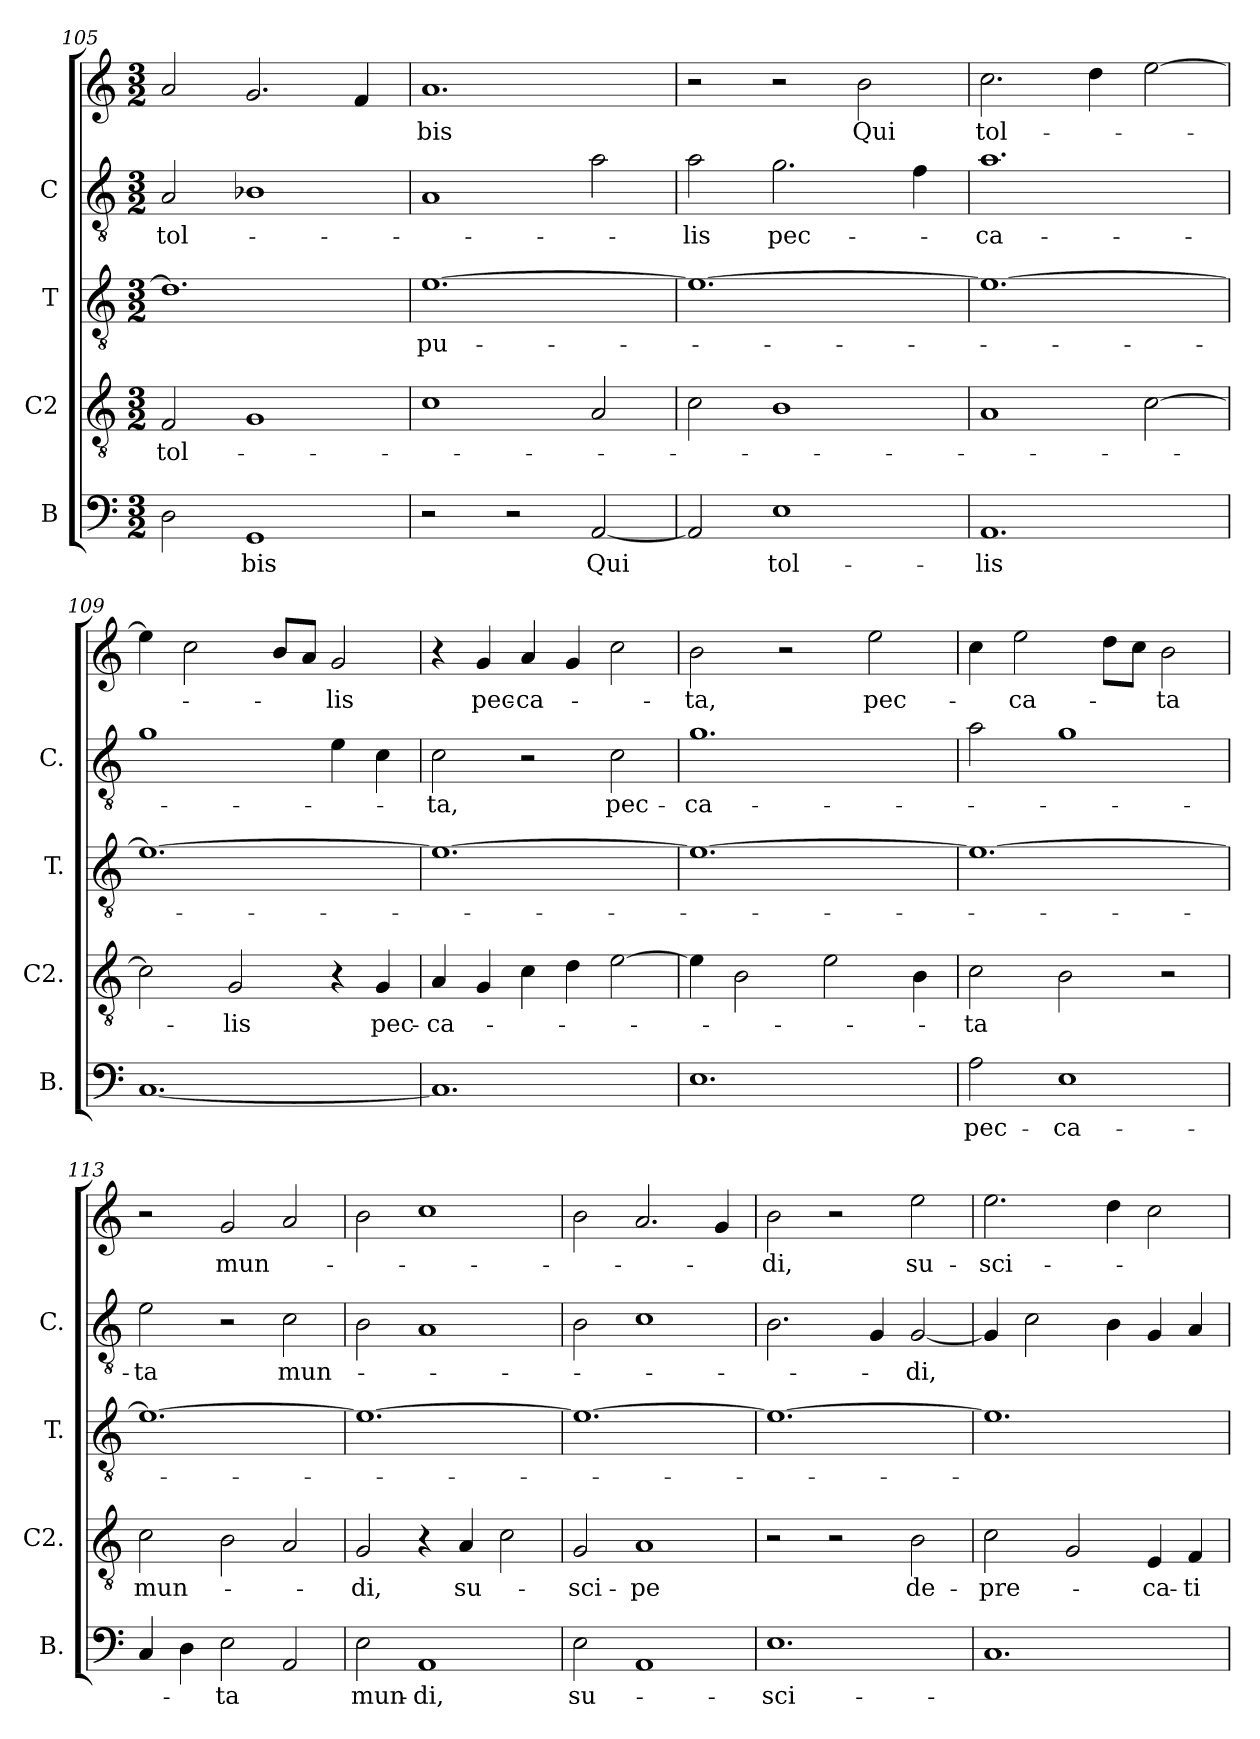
**kern	**text	**kern	**text	**kern	**text	**kern	**text	**kern	**text
*part5	*part5	*part4	*part4	*part3	*part3	*part2	*part2	*part1	*part1
*staff5	*staff5	*staff4	*staff4	*staff3	*staff3	*staff2	*staff2	*staff1	*staff1
*I"B	*	*I"C2	*	*I"T	*	*I"C	*	*	*
*I'B.	*	*I'C2.	*	*I'T.	*	*I'C.	*	*	*
*clefF4	*	*clefGv2	*	*clefGv2	*	*clefGv2	*	*clefG2	*
*ITrd-7c-12	*	*	*	*	*	*	*	*	*
*k[]	*	*k[]	*	*k[]	*	*k[]	*	*k[]	*
*C:	*	*C:	*	*C:	*	*C:	*	*C:	*
*M3/2	*	*M3/2	*	*M3/2	*	*M3/2	*	*M3/2	*
=105	=105	=105	=105	=105	=105	=105	=105	=105	=105
2d\	.	2F/	tol-	1.d\]	.	2A/	tol-	2a/	.
1G/	-bis	1G/	.	.	.	1B-X\	.	2.g/	.
.	.	.	.	.	.	.	.	4f/	.
!!LO:LB:g=z
=106	=106	=106	=106	=106	=106	=106	=106	=106	=106
2r	.	1c/	.	[1.e\	-pu-	1A/	.	1.a/	-bis
2r	.	.	.	.	.	.	.	.	.
[2A/	Qui	2A/	.	.	.	2a\	.	.	.
=107	=107	=107	=107	=107	=107	=107	=107	=107	=107
2A/]	.	2c\	.	1.e\_	.	2a\	-lis	2r	.
1e/	tol-	1B\	.	.	.	2.g\	pec-	2r	.
.	.	.	.	.	.	.	.	2b\	Qui
.	.	.	.	.	.	4f\	.	.	.
=108	=108	=108	=108	=108	=108	=108	=108	=108	=108
1.A/	-lis	1A/	.	1.e\_	.	1.a/	-ca-	2.cc\	tol-
.	.	.	.	.	.	.	.	4dd\	.
.	.	[2c\	.	.	.	.	.	[2ee\	.
=109	=109	=109	=109	=109	=109	=109	=109	=109	=109
[1.c/	.	2c\]	.	1.e\_	.	1g/	.	4ee\]	.
.	.	.	.	.	.	.	.	2cc\	.
.	.	2G/	-lis	.	.	.	.	.	.
.	.	.	.	.	.	.	.	8b/L	.
.	.	.	.	.	.	.	.	8a/J	.
.	.	4r	.	.	.	4e\	.	2g/	-lis
.	.	4G/	pec-	.	.	4c\	.	.	.
=110	=110	=110	=110	=110	=110	=110	=110	=110	=110
1.c/]	.	4A/	-ca-	1.e\_	.	2c\	-ta,	4r	.
.	.	4G/	.	.	.	.	.	4g/	pec-
.	.	4c\	.	.	.	2r	.	4a/	-ca-
.	.	4d\	.	.	.	.	.	4g/	.
.	.	[2e\	.	.	.	2c\	pec-	2cc\	.
=111	=111	=111	=111	=111	=111	=111	=111	=111	=111
1.e/	.	4e\]	.	1.e\_	.	1.g/	-ca-	2b\	-ta,
.	.	2B\	.	.	.	.	.	.	.
.	.	.	.	.	.	.	.	2r	.
.	.	2e\	.	.	.	.	.	.	.
.	.	.	.	.	.	.	.	2ee\	pec-
.	.	4B\	.	.	.	.	.	.	.
!!LO:PB:g=z
=112	=112	=112	=112	=112	=112	=112	=112	=112	=112
2a\	pec-	2c\	-ta	1.e\_	.	2a\	.	4cc\	.
.	.	.	.	.	.	.	.	2ee\	-ca-
1e/	-ca-	2B\	.	.	.	1g/	.	.	.
.	.	.	.	.	.	.	.	8dd\L	.
.	.	.	.	.	.	.	.	8cc\J	.
.	.	2r	.	.	.	.	.	2b\	-ta
=113	=113	=113	=113	=113	=113	=113	=113	=113	=113
4c/	.	2c\	mun-	1.e\_	.	2e\	-ta	2r	.
4d\	.	.	.	.	.	.	.	.	.
2e\	-ta	2B\	.	.	.	2r	.	2g/	mun-
2A/	.	2A/	.	.	.	2c\	mun-	2a/	.
=114	=114	=114	=114	=114	=114	=114	=114	=114	=114
2e\	mun-	2G/	-di,	1.e\_	.	2B\	.	2b\	.
1A/	-di,	4r	.	.	.	1A/	.	1cc/	.
.	.	4A/	su-	.	.	.	.	.	.
.	.	2c\	.	.	.	.	.	.	.
=115	=115	=115	=115	=115	=115	=115	=115	=115	=115
2e\	su-	2G/	-sci-	1.e\_	.	2B\	.	2b\	.
1A/	.	1A/	-pe	.	.	1c/	.	2.a/	.
.	.	.	.	.	.	.	.	4g/	.
=116	=116	=116	=116	=116	=116	=116	=116	=116	=116
1.e/	-sci-	2r	.	1.e\_	.	2.B\	.	2b\	-di,
.	.	2r	.	.	.	.	.	2r	.
.	.	.	.	.	.	4G/	.	.	.
.	.	2B\	de-	.	.	[2G/	-di,	2ee\	su-
=117	=117	=117	=117	=117	=117	=117	=117	=117	=117
1.c/	.	2c\	-pre-	1.e\]	.	4G/]	.	2.ee\	-sci-
.	.	.	.	.	.	2c\	.	.	.
.	.	2G/	.	.	.	.	.	.	.
.	.	.	.	.	.	4B\	.	4dd\	.
.	.	4E/	-ca-	.	.	4G/	.	2cc\	.
.	.	4F/	-ti-	.	.	4A/	.	.	.
=	=	=	=	=	=	=	=	=	=
*-	*-	*-	*-	*-	*-	*-	*-	*-	*-
